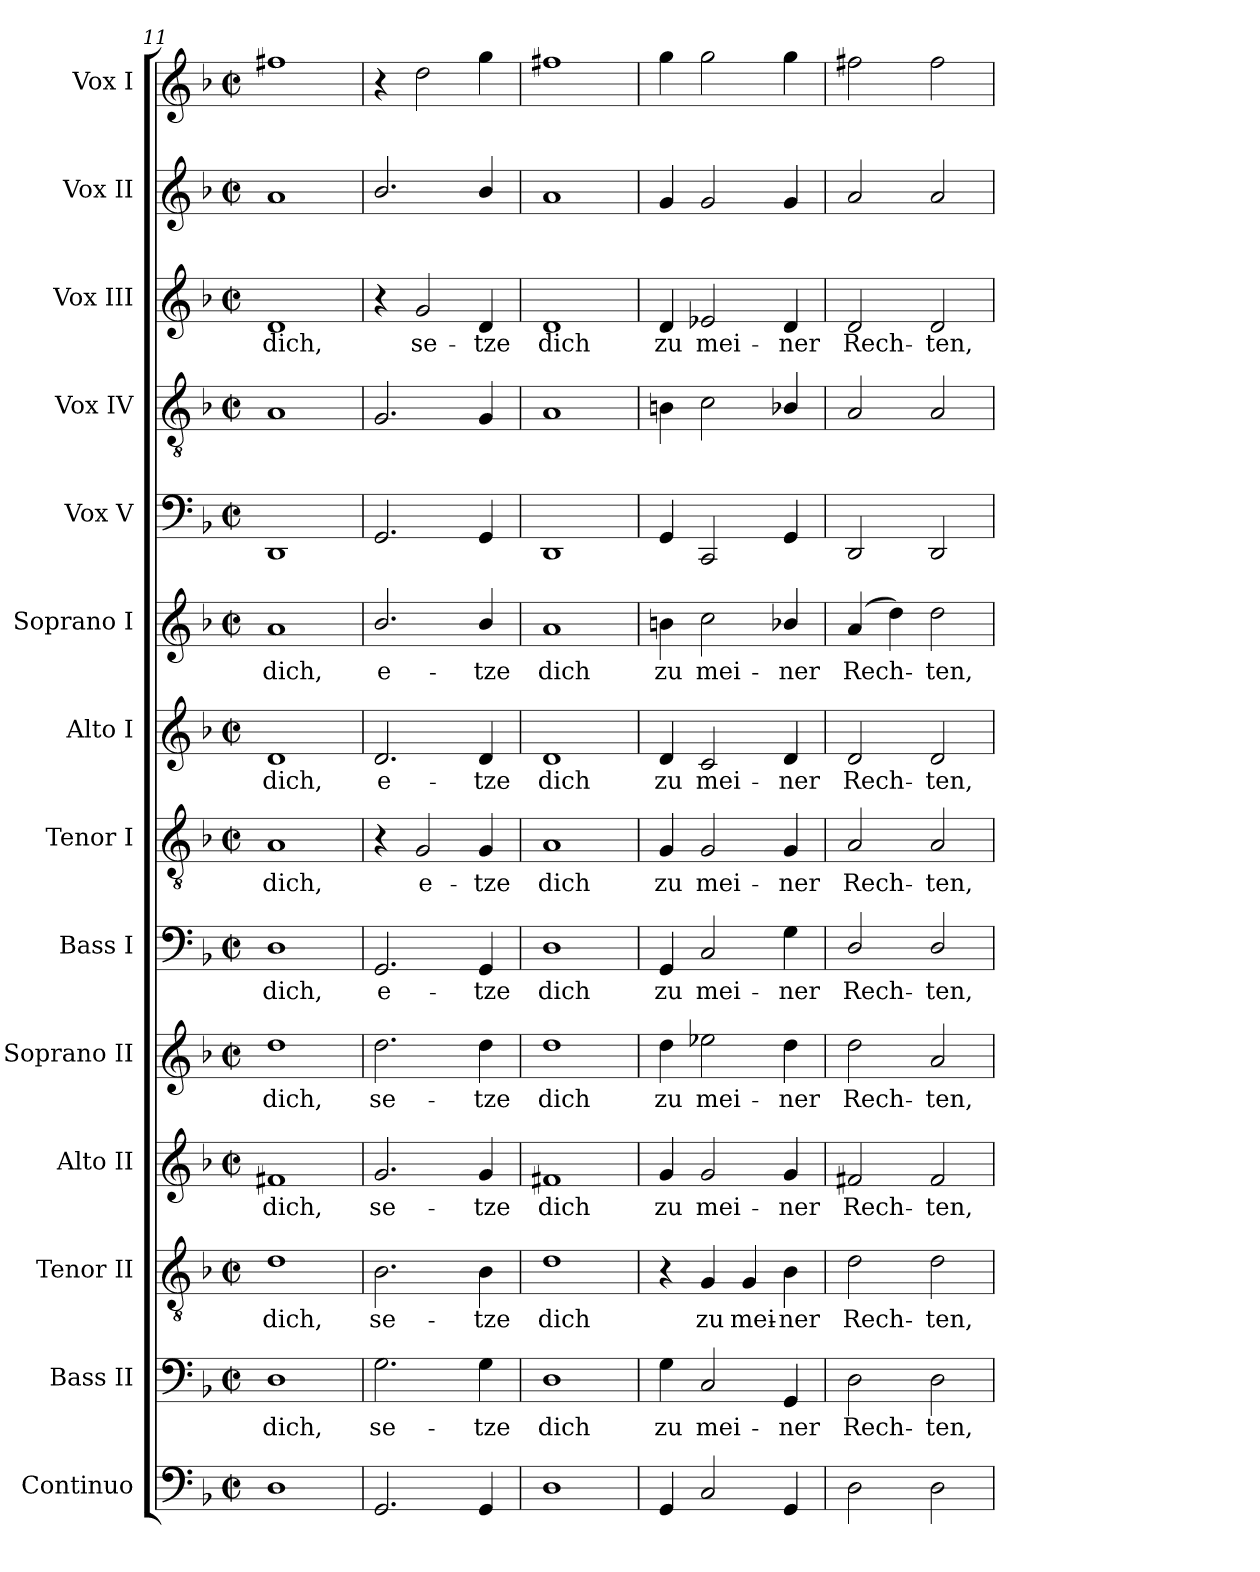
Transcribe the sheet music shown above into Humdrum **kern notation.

**kern	**kern	**text	**kern	**text	**kern	**text	**kern	**text	**kern	**text	**kern	**text	**kern	**text	**kern	**text	**kern	**kern	**kern	**text	**kern	**kern
*part14	*part13	*part13	*part12	*part12	*part11	*part11	*part10	*part10	*part9	*part9	*part8	*part8	*part7	*part7	*part6	*part6	*part5	*part4	*part3	*part3	*part2	*part1
*staff14	*staff13	*staff13	*staff12	*staff12	*staff11	*staff11	*staff10	*staff10	*staff9	*staff9	*staff8	*staff8	*staff7	*staff7	*staff6	*staff6	*staff5	*staff4	*staff3	*staff3	*staff2	*staff1
*I"Continuo	*I"Bass II	*	*I"Tenor II	*	*I"Alto II	*	*I"Soprano II	*	*I"Bass I	*	*I"Tenor I	*	*I"Alto I	*	*I"Soprano I	*	*I"Vox V	*I"Vox IV	*I"Vox III	*	*I"Vox II	*I"Vox I
*	*I'B	*	*I'T	*	*I'A	*	*I'S	*	*I'B	*	*I'T	*	*I'A	*	*I'S	*	*	*	*	*	*	*
*clefF4	*clefF4	*	*clefGv2	*	*clefG2	*	*clefG2	*	*clefF4	*	*clefGv2	*	*clefG2	*	*clefG2	*	*clefF4	*clefGv2	*clefG2	*	*clefG2	*clefG2
*k[b-]	*k[b-]	*	*k[b-]	*	*k[b-]	*	*k[b-]	*	*k[b-]	*	*k[b-]	*	*k[b-]	*	*k[b-]	*	*k[b-]	*k[b-]	*k[b-]	*	*k[b-]	*k[b-]
*F:	*F:	*	*F:	*	*F:	*	*F:	*	*F:	*	*F:	*	*F:	*	*F:	*	*F:	*F:	*F:	*	*F:	*F:
*M2/2	*M2/2	*	*M2/2	*	*M2/2	*	*M2/2	*	*M2/2	*	*M2/2	*	*M2/2	*	*M2/2	*	*M2/2	*M2/2	*M2/2	*	*M2/2	*M2/2
*met(c|)	*met(c|)	*	*met(c|)	*	*met(c|)	*	*met(c|)	*	*met(c|)	*	*met(c|)	*	*met(c|)	*	*met(c|)	*	*met(c|)	*met(c|)	*met(c|)	*	*met(c|)	*met(c|)
=11	=11	=11	=11	=11	=11	=11	=11	=11	=11	=11	=11	=11	=11	=11	=11	=11	=11	=11	=11	=11	=11	=11
!	!	!LO:LY:b	!	!LO:LY:b	!	!LO:LY:b	!	!LO:LY:b	!	!LO:LY:b	!	!LO:LY:b	!	!LO:LY:b	!	!LO:LY:b	!	!	!	!LO:LY:b	!	!
1D	1D	dich,	1d	dich,	1f#X	dich,	1dd	dich,	1D	dich,	1A	dich,	1d	dich,	1a	dich,	1DD	1A	1d	dich,	1a	1ff#X
=12	=12	=12	=12	=12	=12	=12	=12	=12	=12	=12	=12	=12	=12	=12	=12	=12	=12	=12	=12	=12	=12	=12
!	!	!LO:LY:b	!	!LO:LY:b	!	!LO:LY:b	!	!LO:LY:b	!	!LO:LY:b	!	!	!	!LO:LY:b	!	!LO:LY:b	!	!	!	!	!	!
2.GG	2.G	se-	2.B-	se-	2.g	se-	2.dd	se-	2.GG	e-	4r	.	2.d	e-	2.b-/	e-	2.GG	2.G	4r	.	2.b-/	4r
!	!	!	!	!	!	!	!	!	!	!	!	!LO:LY:b	!	!	!	!	!	!	!	!LO:LY:b	!	!
.	.	.	.	.	.	.	.	.	.	.	2G	e-	.	.	.	.	.	.	2g	se-	.	2dd
!	!	!LO:LY:b	!	!LO:LY:b	!	!LO:LY:b	!	!LO:LY:b	!	!LO:LY:b	!	!LO:LY:b	!	!LO:LY:b	!	!LO:LY:b	!	!	!	!LO:LY:b	!	!
4GG	4G	-tze	4B-	-tze	4g	-tze	4dd	-tze	4GG	-tze	4G	-tze	4d	-tze	4b-/	-tze	4GG	4G	4d	-tze	4b-/	4gg
=13	=13	=13	=13	=13	=13	=13	=13	=13	=13	=13	=13	=13	=13	=13	=13	=13	=13	=13	=13	=13	=13	=13
!	!	!LO:LY:b	!	!LO:LY:b	!	!LO:LY:b	!	!LO:LY:b	!	!LO:LY:b	!	!LO:LY:b	!	!LO:LY:b	!	!LO:LY:b	!	!	!	!LO:LY:b	!	!
1D	1D	dich	1d	dich	1f#X	dich	1dd	dich	1D	dich	1A	dich	1d	dich	1a	dich	1DD	1A	1d	dich	1a	1ff#X
=14	=14	=14	=14	=14	=14	=14	=14	=14	=14	=14	=14	=14	=14	=14	=14	=14	=14	=14	=14	=14	=14	=14
!	!	!LO:LY:b	!	!	!	!LO:LY:b	!	!LO:LY:b	!	!LO:LY:b	!	!LO:LY:b	!	!LO:LY:b	!	!LO:LY:b	!	!	!	!LO:LY:b	!	!
4GG	4G	zu	4r	.	4g	zu	4dd	zu	4GG	zu	4G	zu	4d	zu	4bn	zu	4GG	4Bn	4d	zu	4g	4gg
!	!	!LO:LY:b	!	!LO:LY:b	!	!LO:LY:b	!	!LO:LY:b	!	!LO:LY:b	!	!LO:LY:b	!	!LO:LY:b	!	!LO:LY:b	!	!	!	!LO:LY:b	!	!
2C	2C	mei-	4G	zu	2g	mei-	2ee-X	mei-	2C	mei-	2G	mei-	2c	mei-	2cc	mei-	2CC	2c	2e-X	mei-	2g	2gg
!	!	!	!	!LO:LY:b	!	!	!	!	!	!	!	!	!	!	!	!	!	!	!	!	!	!
.	.	.	4G	mei-	.	.	.	.	.	.	.	.	.	.	.	.	.	.	.	.	.	.
!	!	!LO:LY:b	!	!LO:LY:b	!	!LO:LY:b	!	!LO:LY:b	!	!LO:LY:b	!	!LO:LY:b	!	!LO:LY:b	!	!LO:LY:b	!	!	!	!LO:LY:b	!	!
4GG	4GG	-ner	4B-	-ner	4g	-ner	4dd	-ner	4G	-ner	4G	-ner	4d	-ner	4b-X/	-ner	4GG	4B-X/	4d	-ner	4g	4gg
=15	=15	=15	=15	=15	=15	=15	=15	=15	=15	=15	=15	=15	=15	=15	=15	=15	=15	=15	=15	=15	=15	=15
!	!	!LO:LY:b	!	!LO:LY:b	!	!LO:LY:b	!	!LO:LY:b	!	!LO:LY:b	!	!LO:LY:b	!	!LO:LY:b	!	!LO:LY:b	!	!	!	!LO:LY:b	!	!
2D	2D	Rech-	2d	Rech-	2f#X	Rech-	2dd	Rech-	2D/	Rech-	2A	Rech-	2d	Rech-	(<4a	Rech-	2DD	2A	2d	Rech-	2a	2ff#X
.	.	.	.	.	.	.	.	.	.	.	.	.	.	.	4dd)	.	.	.	.	.	.	.
!	!	!LO:LY:b	!	!LO:LY:b	!	!LO:LY:b	!	!LO:LY:b	!	!LO:LY:b	!	!LO:LY:b	!	!LO:LY:b	!	!LO:LY:b	!	!	!	!LO:LY:b	!	!
2D	2D	-ten,	2d	-ten,	2f#	-ten,	2a	-ten,	2D/	-ten,	2A	-ten,	2d	-ten,	2dd	ten,	2DD	2A	2d	-ten,	2a	2ff#
=	=	=	=	=	=	=	=	=	=	=	=	=	=	=	=	=	=	=	=	=	=	=
*-	*-	*-	*-	*-	*-	*-	*-	*-	*-	*-	*-	*-	*-	*-	*-	*-	*-	*-	*-	*-	*-	*-
